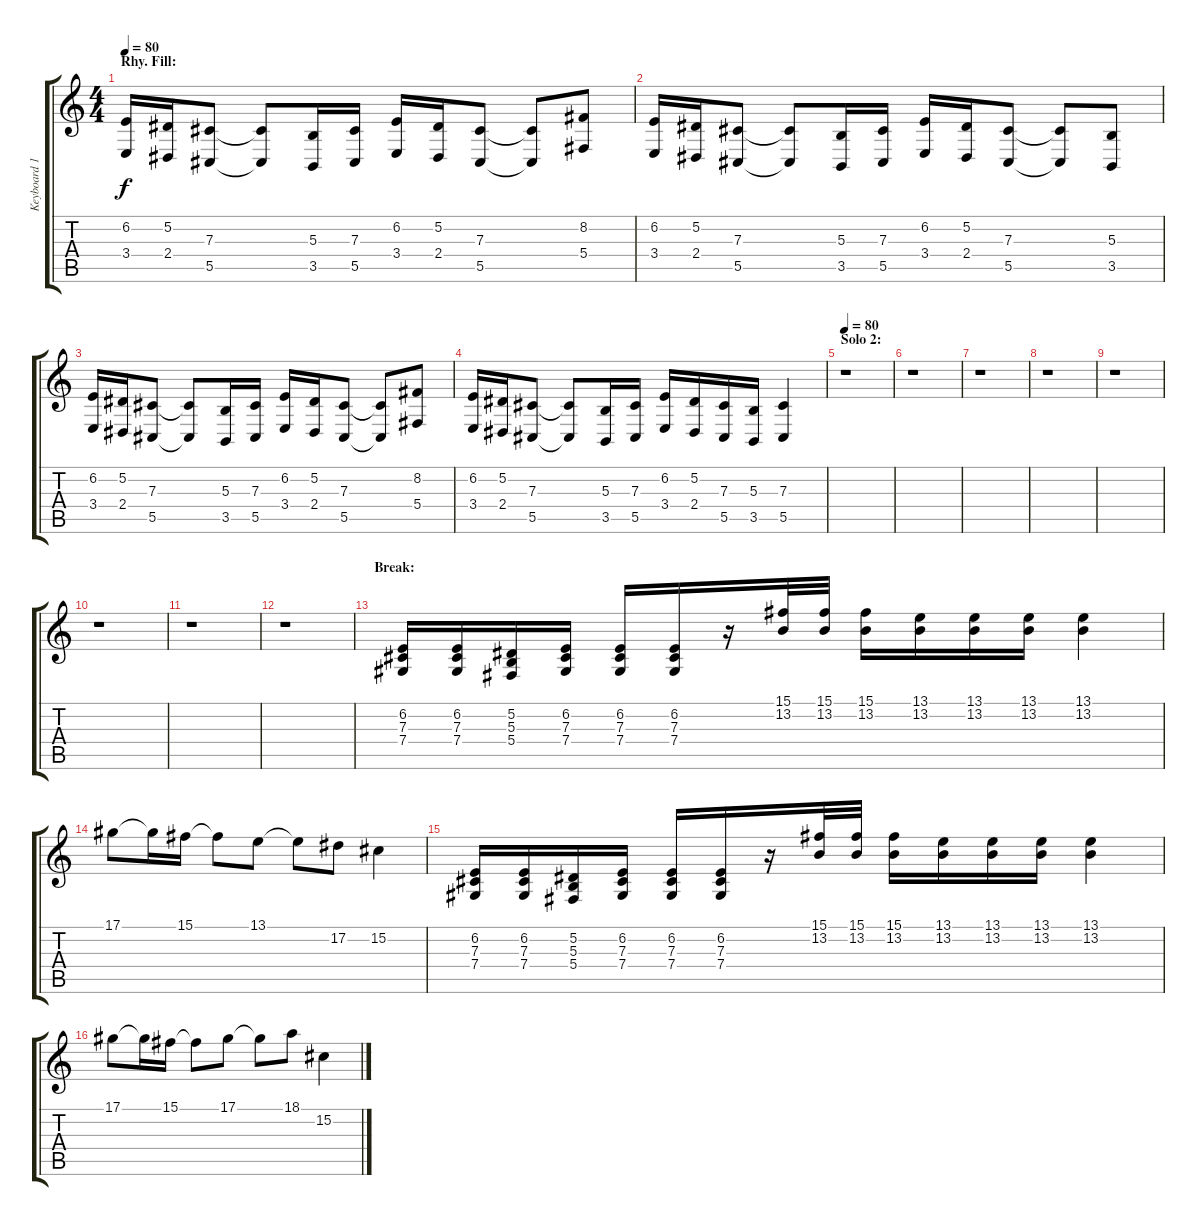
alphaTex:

\track ("Keyboard 1" "Keyboard 1") {instrument synthbrass1}
\staff {score tabs}
\tuning (Eb4 Bb3 Gb3 Db3 Ab2 Eb2) {hide}
\ts (4 4)
\section ("" "Rhy. Fill:")
\tempo 80
\clef g2
\ks c
(6.2 3.4).16{dy f} (5.2 2.4).16 (7.3 5.5).8 (7.3{t} 5.5{t}).8 (5.3 3.5).16 (7.3 5.5).16 (6.2 3.4).16 (5.2 2.4).16 (7.3 5.5).8 (7.3{t} 5.5{t}).8 (8.2 5.4).8 |
(6.2 3.4).16 (5.2 2.4).16 (7.3 5.5).8 (7.3{t} 5.5{t}).8 (5.3 3.5).16 (7.3 5.5).16 (6.2 3.4).16 (5.2 2.4).16 (7.3 5.5).8 (7.3{t} 5.5{t}).8 (5.3 3.5).8 |
(6.2 3.4).16 (5.2 2.4).16 (7.3 5.5).8 (7.3{t} 5.5{t}).8 (5.3 3.5).16 (7.3 5.5).16 (6.2 3.4).16 (5.2 2.4).16 (7.3 5.5).8 (7.3{t} 5.5{t}).8 (8.2 5.4).8 |
(6.2 3.4).16 (5.2 2.4).16 (7.3 5.5).8 (7.3{t} 5.5{t}).8 (5.3 3.5).16 (7.3 5.5).16 (6.2 3.4).16 (5.2 2.4).16 (7.3 5.5).16 (5.3 3.5).16 (7.3 5.5).4 |
\section ("" "Solo 2:")
\tempo 80
r.1 |
r.1 |
r.1 |
r.1 |
r.1 |
r.1 |
r.1 |
r.1 |
\section ("" "Break:")
(6.2 7.3 7.4).16 (6.2 7.3 7.4).16 (5.2 5.3 5.4).16 (6.2 7.3 7.4).16 (6.2 7.3 7.4).16 (6.2 7.3 7.4).16 r.16 (15.1 13.2).32 (15.1 13.2).32 (15.1 13.2).16 (13.1 13.2).16 (13.1 13.2).16 (13.1 13.2).16 (13.1 13.2).4 |
17.1.8 17.1{t}.16 15.1.16 15.1{t}.8 13.1.8 13.1{t}.8 17.2.8 15.2.4 |
(6.2 7.3 7.4).16 (6.2 7.3 7.4).16 (5.2 5.3 5.4).16 (6.2 7.3 7.4).16 (6.2 7.3 7.4).16 (6.2 7.3 7.4).16 r.16 (15.1 13.2).32 (15.1 13.2).32 (15.1 13.2).16 (13.1 13.2).16 (13.1 13.2).16 (13.1 13.2).16 (13.1 13.2).4 |
17.1.8 17.1{t}.16 15.1.16 15.1{t}.8 17.1.8 17.1{t}.8 18.1.8 15.2.4
